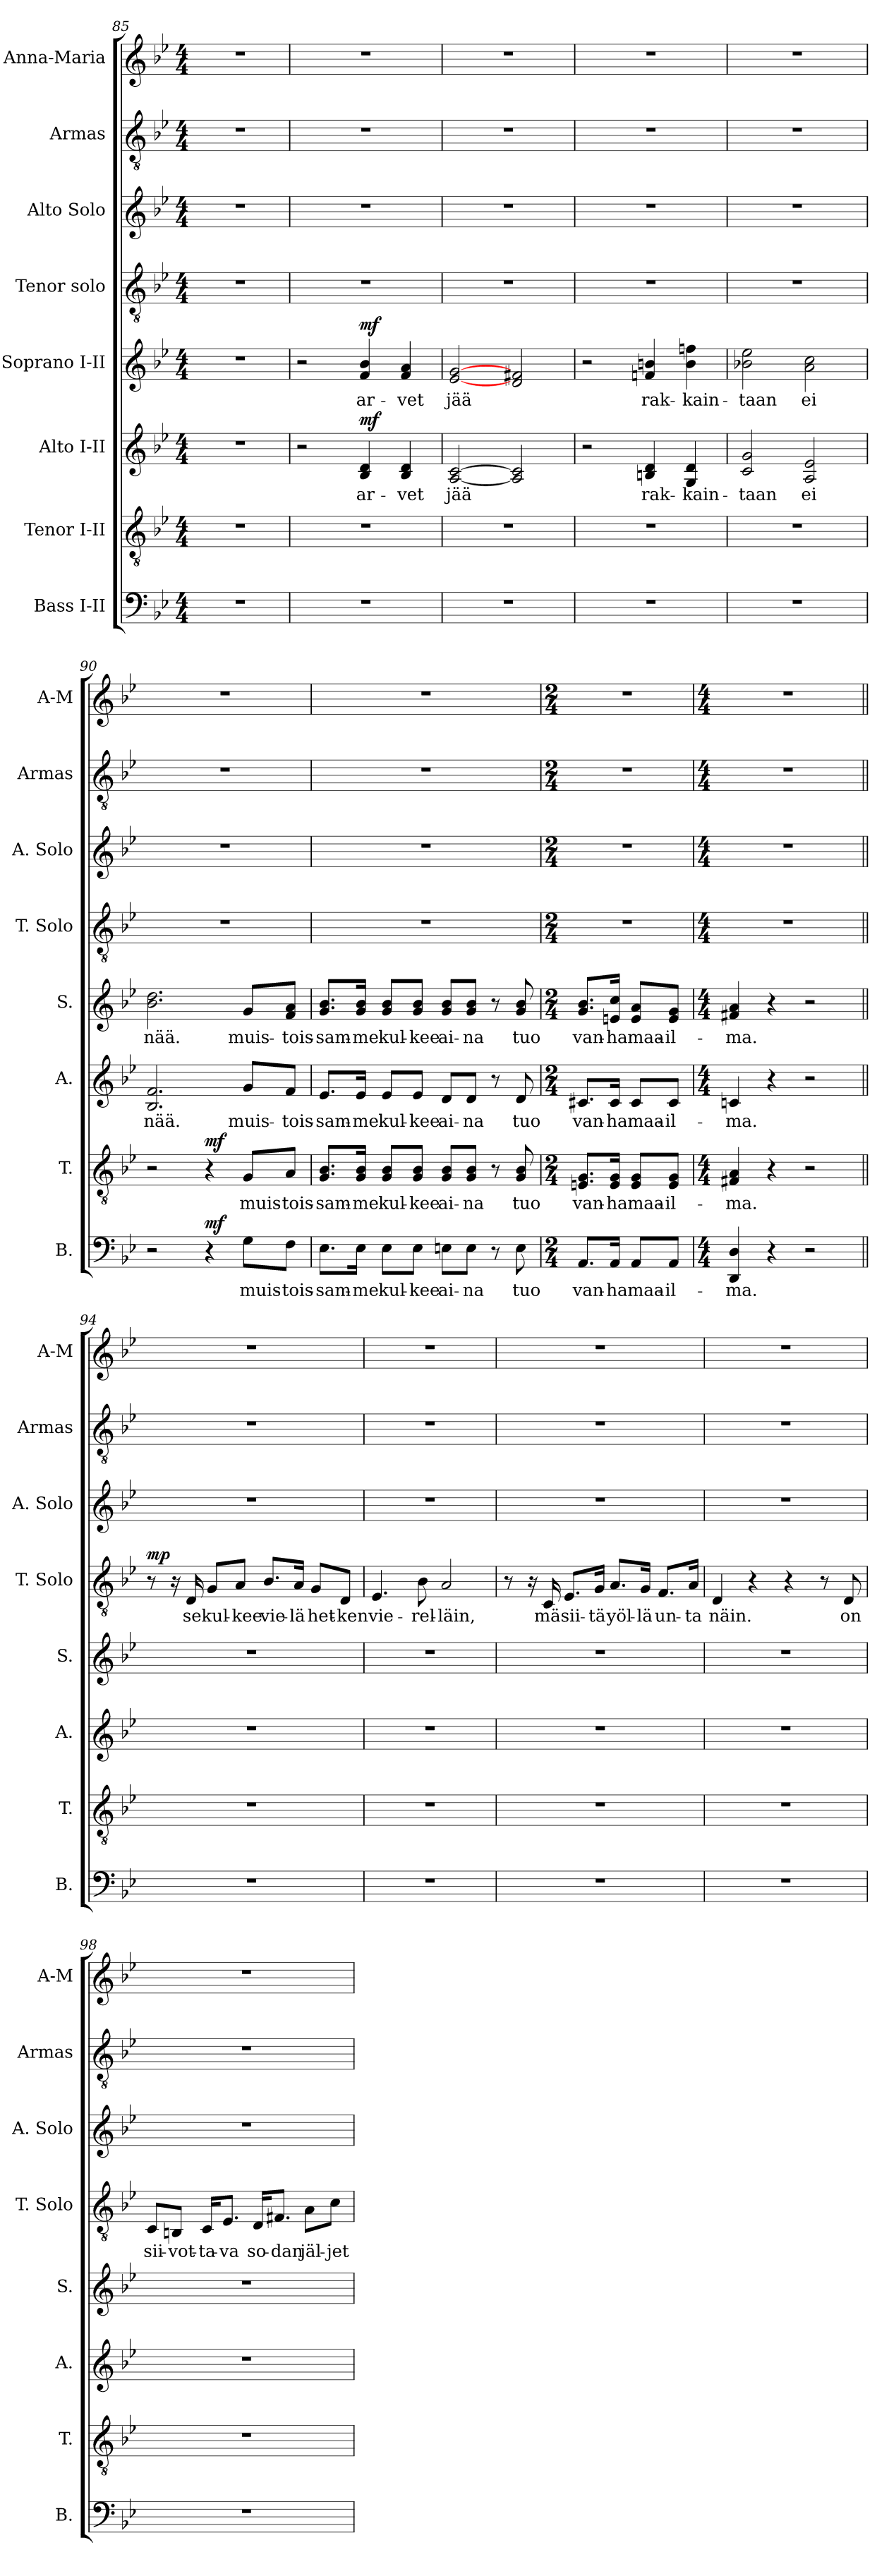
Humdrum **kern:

**kern	**text	**dynam	**kern	**text	**dynam	**kern	**text	**dynam	**kern	**text	**dynam	**kern	**text	**dynam	**kern	**kern	**kern
*part8	*part8	*part8	*part7	*part7	*part7	*part6	*part6	*part6	*part5	*part5	*part5	*part4	*part4	*part4	*part3	*part2	*part1
*staff8	*staff8	*staff8	*staff7	*staff7	*staff7	*staff6	*staff6	*staff6	*staff5	*staff5	*staff5	*staff4	*staff4	*staff4	*staff3	*staff2	*staff1
*I"Bass I-II	*	*	*I"Tenor I-II	*	*	*I"Alto I-II	*	*	*I"Soprano I-II	*	*	*I"Tenor solo	*	*	*I"Alto Solo	*I"Armas	*I"Anna-Maria
*I'B.	*	*	*I'T.	*	*	*I'A.	*	*	*I'S.	*	*	*I'T. Solo	*	*	*I'A. Solo	*I'Armas	*I'A-M
!!LO:LB:g=z
*clefF4	*	*	*clefGv2	*	*	*clefG2	*	*	*clefG2	*	*	*clefGv2	*	*	*clefG2	*clefGv2	*clefG2
*	*	*	*ITrd7c12	*	*	*	*	*	*	*	*	*ITrd7c12	*	*	*	*ITrd7c12	*
*k[b-e-]	*	*	*k[b-e-]	*	*	*k[b-e-]	*	*	*k[b-e-]	*	*	*k[b-e-]	*	*	*k[b-e-]	*k[b-e-]	*k[b-e-]
*B-:	*	*	*B-:	*	*	*B-:	*	*	*B-:	*	*	*B-:	*	*	*B-:	*B-:	*B-:
*M4/4	*	*	*M4/4	*	*	*M4/4	*	*	*M4/4	*	*	*M4/4	*	*	*M4/4	*M4/4	*M4/4
=85	=85	=85	=85	=85	=85	=85	=85	=85	=85	=85	=85	=85	=85	=85	=85	=85	=85
1r	.	.	1r	.	.	1r	.	.	1r	.	.	1r	.	.	1r	1r	1r
=86	=86	=86	=86	=86	=86	=86	=86	=86	=86	=86	=86	=86	=86	=86	=86	=86	=86
1r	.	.	1r	.	.	2r	.	.	2r	.	.	1r	.	.	1r	1r	1r
!	!	!	!	!	!	!	!LO:LY:b:color=#000000	!	!	!	!	!	!	!	!	!	!
!	!	!	!	!	!	!	!	!	!	!LO:LY:b:color=#000000	!	!	!	!	!	!	!
.	.	.	.	.	.	4B-i/ 4di	ar-	mf	4fi/ 4b-i	ar-	mf	.	.	.	.	.	.
!	!	!	!	!	!	!	!LO:LY:b:color=#000000	!	!	!	!	!	!	!	!	!	!
!	!	!	!	!	!	!	!	!	!	!LO:LY:b:color=#000000	!	!	!	!	!	!	!
.	.	.	.	.	.	4B-i/ 4di	-vet	.	4fi/ 4ai	-vet	.	.	.	.	.	.	.
=87	=87	=87	=87	=87	=87	=87	=87	=87	=87	=87	=87	=87	=87	=87	=87	=87	=87
!	!	!	!	!	!	!	!LO:LY:b:color=#000000	!	!	!	!	!	!	!	!	!	!
!	!	!	!	!	!	!	!	!	!	!LO:LY:b:color=#000000	!	!	!	!	!	!	!
1r	.	.	1r	.	.	[<2Ai/ [>2ci	jää	.	[<2e-i/ [>2gi	jää	.	1r	.	.	1r	1r	1r
.	.	.	.	.	.	2Ai/] 2ci]	.	.	2di/ 2f#Xi	.	.	.	.	.	.	.	.
=88	=88	=88	=88	=88	=88	=88	=88	=88	=88	=88	=88	=88	=88	=88	=88	=88	=88
1r	.	.	1r	.	.	2r	.	.	2r	.	.	1r	.	.	1r	1r	1r
!	!	!	!	!	!	!	!LO:LY:b:color=#000000	!	!	!	!	!	!	!	!	!	!
!	!	!	!	!	!	!	!	!	!	!LO:LY:b:color=#000000	!	!	!	!	!	!	!
.	.	.	.	.	.	4Bni/ 4di	rak-	.	4fni/ 4bni	rak-	.	.	.	.	.	.	.
!	!	!	!	!	!	!	!LO:LY:b:color=#000000	!	!	!	!	!	!	!	!	!	!
!	!	!	!	!	!	!	!	!	!	!LO:LY:b:color=#000000	!	!	!	!	!	!	!
.	.	.	.	.	.	4Gi/ 4di	-kain-	.	4bi\ 4ffni	-kain-	.	.	.	.	.	.	.
=89	=89	=89	=89	=89	=89	=89	=89	=89	=89	=89	=89	=89	=89	=89	=89	=89	=89
!	!	!	!	!	!	!	!LO:LY:b:color=#000000	!	!	!	!	!	!	!	!	!	!
!	!	!	!	!	!	!	!	!	!	!LO:LY:b:color=#000000	!	!	!	!	!	!	!
1r	.	.	1r	.	.	2ci/ 2gi	-taan	.	2b-Xi\ 2ee-i	-taan	.	1r	.	.	1r	1r	1r
!	!	!	!	!	!	!	!LO:LY:b:color=#000000	!	!	!	!	!	!	!	!	!	!
!	!	!	!	!	!	!	!	!	!	!LO:LY:b:color=#000000	!	!	!	!	!	!	!
.	.	.	.	.	.	2Ai/ 2e-i	ei	.	2ai\ 2cci	ei	.	.	.	.	.	.	.
!!LO:LB:g=z
=90	=90	=90	=90	=90	=90	=90	=90	=90	=90	=90	=90	=90	=90	=90	=90	=90	=90
!	!	!	!	!	!	!	!LO:LY:b:color=#000000	!	!	!	!	!	!	!	!	!	!
!	!	!	!	!	!	!	!	!	!	!LO:LY:b:color=#000000	!	!	!	!	!	!	!
2r	.	.	2r	.	.	2.B-i/ 2.fi	nää.	.	2.b-i\ 2.ddi	nää.	.	1r	.	.	1r	1r	1r
4r	.	mf	4r	.	mf	.	.	.	.	.	.	.	.	.	.	.	.
!	!LO:LY:b:color=#000000	!	!	!	!	!	!	!	!	!	!	!	!	!	!	!	!
!	!	!	!	!LO:LY:b:color=#000000	!	!	!	!	!	!	!	!	!	!	!	!	!
!	!	!	!	!	!	!	!LO:LY:b:color=#000000	!	!	!	!	!	!	!	!	!	!
!	!	!	!	!	!	!	!	!	!	!LO:LY:b:color=#000000	!	!	!	!	!	!	!
8Gi\L	muis-	.	8GGi/L	muis-	.	8gi/L	muis-	.	8gi/L	muis-	.	.	.	.	.	.	.
!	!LO:LY:b:color=#000000	!	!	!	!	!	!	!	!	!	!	!	!	!	!	!	!
!	!	!	!	!LO:LY:b:color=#000000	!	!	!	!	!	!	!	!	!	!	!	!	!
!	!	!	!	!	!	!	!LO:LY:b:color=#000000	!	!	!	!	!	!	!	!	!	!
!	!	!	!	!	!	!	!	!	!	!LO:LY:b:color=#000000	!	!	!	!	!	!	!
8Fi\J	-tois-	.	8AAi/J	-tois-	.	8fi/J	-tois-	.	8fi/ 8aiJ	-tois-	.	.	.	.	.	.	.
=91	=91	=91	=91	=91	=91	=91	=91	=91	=91	=91	=91	=91	=91	=91	=91	=91	=91
!	!LO:LY:b:color=#000000	!	!	!	!	!	!	!	!	!	!	!	!	!	!	!	!
!	!	!	!	!LO:LY:b:color=#000000	!	!	!	!	!	!	!	!	!	!	!	!	!
!	!	!	!	!	!	!	!LO:LY:b:color=#000000	!	!	!	!	!	!	!	!	!	!
!	!	!	!	!	!	!	!	!	!	!LO:LY:b:color=#000000	!	!	!	!	!	!	!
8.E-i\L	-sam-	.	8.GGi/ 8.BB-iL	-sam-	.	8.e-i/L	-sam-	.	8.gi/ 8.b-iL	-sam-	.	1r	.	.	1r	1r	1r
!	!LO:LY:b:color=#000000	!	!	!	!	!	!	!	!	!	!	!	!	!	!	!	!
!	!	!	!	!LO:LY:b:color=#000000	!	!	!	!	!	!	!	!	!	!	!	!	!
!	!	!	!	!	!	!	!LO:LY:b:color=#000000	!	!	!	!	!	!	!	!	!	!
!	!	!	!	!	!	!	!	!	!	!LO:LY:b:color=#000000	!	!	!	!	!	!	!
16E-i\Jk	-me	.	16GGi/ 16BB-iJk	-me	.	16e-i/Jk	-me	.	16gi/ 16b-iJk	-me	.	.	.	.	.	.	.
!	!LO:LY:b:color=#000000	!	!	!	!	!	!	!	!	!	!	!	!	!	!	!	!
!	!	!	!	!LO:LY:b:color=#000000	!	!	!	!	!	!	!	!	!	!	!	!	!
!	!	!	!	!	!	!	!LO:LY:b:color=#000000	!	!	!	!	!	!	!	!	!	!
!	!	!	!	!	!	!	!	!	!	!LO:LY:b:color=#000000	!	!	!	!	!	!	!
8E-i\L	kul-	.	8GGi/ 8BB-iL	kul-	.	8e-i/L	kul-	.	8gi/ 8b-iL	kul-	.	.	.	.	.	.	.
!	!LO:LY:b:color=#000000	!	!	!	!	!	!	!	!	!	!	!	!	!	!	!	!
!	!	!	!	!LO:LY:b:color=#000000	!	!	!	!	!	!	!	!	!	!	!	!	!
!	!	!	!	!	!	!	!LO:LY:b:color=#000000	!	!	!	!	!	!	!	!	!	!
!	!	!	!	!	!	!	!	!	!	!LO:LY:b:color=#000000	!	!	!	!	!	!	!
8E-i\J	-kee	.	8GGi/ 8BB-iJ	-kee	.	8e-i/J	-kee	.	8gi/ 8b-iJ	-kee	.	.	.	.	.	.	.
!	!LO:LY:b:color=#000000	!	!	!	!	!	!	!	!	!	!	!	!	!	!	!	!
!	!	!	!	!LO:LY:b:color=#000000	!	!	!	!	!	!	!	!	!	!	!	!	!
!	!	!	!	!	!	!	!LO:LY:b:color=#000000	!	!	!	!	!	!	!	!	!	!
!	!	!	!	!	!	!	!	!	!	!LO:LY:b:color=#000000	!	!	!	!	!	!	!
8Eni\L	ai-	.	8GGi/ 8BB-iL	ai-	.	8di/L	ai-	.	8gi/ 8b-iL	ai-	.	.	.	.	.	.	.
!	!LO:LY:b:color=#000000	!	!	!	!	!	!	!	!	!	!	!	!	!	!	!	!
!	!	!	!	!LO:LY:b:color=#000000	!	!	!	!	!	!	!	!	!	!	!	!	!
!	!	!	!	!	!	!	!LO:LY:b:color=#000000	!	!	!	!	!	!	!	!	!	!
!	!	!	!	!	!	!	!	!	!	!LO:LY:b:color=#000000	!	!	!	!	!	!	!
8Ei\J	-na	.	8GGi/ 8BB-iJ	-na	.	8di/J	-na	.	8gi/ 8b-iJ	-na	.	.	.	.	.	.	.
8r	.	.	8r	.	.	8r	.	.	8r	.	.	.	.	.	.	.	.
!	!LO:LY:b:color=#000000	!	!	!	!	!	!	!	!	!	!	!	!	!	!	!	!
!	!	!	!	!LO:LY:b:color=#000000	!	!	!	!	!	!	!	!	!	!	!	!	!
!	!	!	!	!	!	!	!LO:LY:b:color=#000000	!	!	!	!	!	!	!	!	!	!
!	!	!	!	!	!	!	!	!	!	!LO:LY:b:color=#000000	!	!	!	!	!	!	!
8Ei\	tuo	.	8GGi/ 8BB-i	tuo	.	8di/	tuo	.	8gi/ 8b-i	tuo	.	.	.	.	.	.	.
=92	=92	=92	=92	=92	=92	=92	=92	=92	=92	=92	=92	=92	=92	=92	=92	=92	=92
*M2/4	*	*	*M2/4	*	*	*M2/4	*	*	*M2/4	*	*	*M2/4	*	*	*M2/4	*M2/4	*M2/4
!	!LO:LY:b:color=#000000	!	!	!	!	!	!	!	!	!	!	!	!	!	!	!	!
!	!	!	!	!LO:LY:b:color=#000000	!	!	!	!	!	!	!	!	!	!	!	!	!
!	!	!	!	!	!	!	!LO:LY:b:color=#000000	!	!	!	!	!	!	!	!	!	!
!	!	!	!	!	!	!	!	!	!	!LO:LY:b:color=#000000	!	!LO:N:vis=1	!	!	!LO:N:vis=1	!LO:N:vis=1	!LO:N:vis=1
8.AAi/L	van-	.	8.EEni/ 8.GGiL	van-	.	8.c#Xi/L	van-	.	8.gi/ 8.b-iL	van-	.	2r	.	.	2r	2r	2r
!	!LO:LY:b:color=#000000	!	!	!	!	!	!	!	!	!	!	!	!	!	!	!	!
!	!	!	!	!LO:LY:b:color=#000000	!	!	!	!	!	!	!	!	!	!	!	!	!
!	!	!	!	!	!	!	!LO:LY:b:color=#000000	!	!	!	!	!	!	!	!	!	!
!	!	!	!	!	!	!	!	!	!	!LO:LY:b:color=#000000	!	!	!	!	!	!	!
16AAi/Jk	-ha	.	16EEi/ 16GGiJk	-ha	.	16c#i/Jk	-ha	.	16eni/ 16cciJk	-ha	.	.	.	.	.	.	.
!	!LO:LY:b:color=#000000	!	!	!	!	!	!	!	!	!	!	!	!	!	!	!	!
!	!	!	!	!LO:LY:b:color=#000000	!	!	!	!	!	!	!	!	!	!	!	!	!
!	!	!	!	!	!	!	!LO:LY:b:color=#000000	!	!	!	!	!	!	!	!	!	!
!	!	!	!	!	!	!	!	!	!	!LO:LY:b:color=#000000	!	!	!	!	!	!	!
8AAi/L	maa-	.	8EEi/ 8GGiL	maa-	.	8c#i/L	maa-	.	8ei/ 8aiL	maa-	.	.	.	.	.	.	.
!	!LO:LY:b:color=#000000	!	!	!	!	!	!	!	!	!	!	!	!	!	!	!	!
!	!	!	!	!LO:LY:b:color=#000000	!	!	!	!	!	!	!	!	!	!	!	!	!
!	!	!	!	!	!	!	!LO:LY:b:color=#000000	!	!	!	!	!	!	!	!	!	!
!	!	!	!	!	!	!	!	!	!	!LO:LY:b:color=#000000	!	!	!	!	!	!	!
8AAi/J	-il-	.	8EEi/ 8GGiJ	-il-	.	8c#i/J	-il-	.	8ei/ 8giJ	-il-	.	.	.	.	.	.	.
=93	=93	=93	=93	=93	=93	=93	=93	=93	=93	=93	=93	=93	=93	=93	=93	=93	=93
*M4/4	*	*	*M4/4	*	*	*M4/4	*	*	*M4/4	*	*	*M4/4	*	*	*M4/4	*M4/4	*M4/4
!	!LO:LY:b:color=#000000	!	!	!	!	!	!	!	!	!	!	!	!	!	!	!	!
!	!	!	!	!LO:LY:b:color=#000000	!	!	!	!	!	!	!	!	!	!	!	!	!
!	!	!	!	!	!	!	!LO:LY:b:color=#000000	!	!	!	!	!	!	!	!	!	!
!	!	!	!	!	!	!	!	!	!	!LO:LY:b:color=#000000	!	!	!	!	!	!	!
4DDi/ 4Di	-ma.	.	4FF#Xi/ 4AAi	-ma.	.	4cni/	-ma.	.	4f#Xi/ 4ai	-ma.	.	1r	.	.	1r	1r	1r
4r	.	.	4r	.	.	4r	.	.	4r	.	.	.	.	.	.	.	.
2r	.	.	2r	.	.	2r	.	.	2r	.	.	.	.	.	.	.	.
!!LO:PB:g=z
=94||	=94||	=94||	=94||	=94||	=94||	=94||	=94||	=94||	=94||	=94||	=94||	=94||	=94||	=94||	=94||	=94||	=94||
1r	.	.	1r	.	.	1r	.	.	1r	.	.	8r	.	mp	1r	1r	1r
.	.	.	.	.	.	.	.	.	.	.	.	16r	.	.	.	.	.
!	!	!	!	!	!	!	!	!	!	!	!	!	!LO:LY:b:color=#000000	!	!	!	!
.	.	.	.	.	.	.	.	.	.	.	.	16DDi/	se	.	.	.	.
!	!	!	!	!	!	!	!	!	!	!	!	!	!LO:LY:b:color=#000000	!	!	!	!
.	.	.	.	.	.	.	.	.	.	.	.	8GGi/L	kul-	.	.	.	.
!	!	!	!	!	!	!	!	!	!	!	!	!	!LO:LY:b:color=#000000	!	!	!	!
.	.	.	.	.	.	.	.	.	.	.	.	8AAi/J	-kee	.	.	.	.
!	!	!	!	!	!	!	!	!	!	!	!	!	!LO:LY:b:color=#000000	!	!	!	!
.	.	.	.	.	.	.	.	.	.	.	.	8.BB-i/L	vie-	.	.	.	.
!	!	!	!	!	!	!	!	!	!	!	!	!	!LO:LY:b:color=#000000	!	!	!	!
.	.	.	.	.	.	.	.	.	.	.	.	16AAi/Jk	-lä	.	.	.	.
!	!	!	!	!	!	!	!	!	!	!	!	!	!LO:LY:b:color=#000000	!	!	!	!
.	.	.	.	.	.	.	.	.	.	.	.	8GGi/L	het-	.	.	.	.
!	!	!	!	!	!	!	!	!	!	!	!	!	!LO:LY:b:color=#000000	!	!	!	!
.	.	.	.	.	.	.	.	.	.	.	.	8DDi/J	-ken	.	.	.	.
=95	=95	=95	=95	=95	=95	=95	=95	=95	=95	=95	=95	=95	=95	=95	=95	=95	=95
!	!	!	!	!	!	!	!	!	!	!	!	!	!LO:LY:b:color=#000000	!	!	!	!
1r	.	.	1r	.	.	1r	.	.	1r	.	.	4.EE-i/	vie-	.	1r	1r	1r
!	!	!	!	!	!	!	!	!	!	!	!	!	!LO:LY:b:color=#000000	!	!	!	!
.	.	.	.	.	.	.	.	.	.	.	.	8BB-i\	-rel-	.	.	.	.
!	!	!	!	!	!	!	!	!	!	!	!	!	!LO:LY:b:color=#000000	!	!	!	!
.	.	.	.	.	.	.	.	.	.	.	.	2AAi/	-läin,	.	.	.	.
=96	=96	=96	=96	=96	=96	=96	=96	=96	=96	=96	=96	=96	=96	=96	=96	=96	=96
1r	.	.	1r	.	.	1r	.	.	1r	.	.	8r	.	.	1r	1r	1r
.	.	.	.	.	.	.	.	.	.	.	.	16r	.	.	.	.	.
!	!	!	!	!	!	!	!	!	!	!	!	!	!LO:LY:b:color=#000000	!	!	!	!
.	.	.	.	.	.	.	.	.	.	.	.	16CCi/	mä	.	.	.	.
!	!	!	!	!	!	!	!	!	!	!	!	!	!LO:LY:b:color=#000000	!	!	!	!
.	.	.	.	.	.	.	.	.	.	.	.	8.EE-i/L	sii-	.	.	.	.
!	!	!	!	!	!	!	!	!	!	!	!	!	!LO:LY:b:color=#000000	!	!	!	!
.	.	.	.	.	.	.	.	.	.	.	.	16GGi/Jk	-tä	.	.	.	.
!	!	!	!	!	!	!	!	!	!	!	!	!	!LO:LY:b:color=#000000	!	!	!	!
.	.	.	.	.	.	.	.	.	.	.	.	8.AAi/L	yöl-	.	.	.	.
!	!	!	!	!	!	!	!	!	!	!	!	!	!LO:LY:b:color=#000000	!	!	!	!
.	.	.	.	.	.	.	.	.	.	.	.	16GGi/Jk	-lä	.	.	.	.
!	!	!	!	!	!	!	!	!	!	!	!	!	!LO:LY:b:color=#000000	!	!	!	!
.	.	.	.	.	.	.	.	.	.	.	.	8.FFi/L	un-	.	.	.	.
!	!	!	!	!	!	!	!	!	!	!	!	!	!LO:LY:b:color=#000000	!	!	!	!
.	.	.	.	.	.	.	.	.	.	.	.	16AAi/Jk	-ta	.	.	.	.
=97	=97	=97	=97	=97	=97	=97	=97	=97	=97	=97	=97	=97	=97	=97	=97	=97	=97
!	!	!	!	!	!	!	!	!	!	!	!	!	!LO:LY:b:color=#000000	!	!	!	!
1r	.	.	1r	.	.	1r	.	.	1r	.	.	4DDi/	näin.	.	1r	1r	1r
.	.	.	.	.	.	.	.	.	.	.	.	4r	.	.	.	.	.
.	.	.	.	.	.	.	.	.	.	.	.	4r	.	.	.	.	.
.	.	.	.	.	.	.	.	.	.	.	.	8r	.	.	.	.	.
!	!	!	!	!	!	!	!	!	!	!	!	!	!LO:LY:b:color=#000000	!	!	!	!
.	.	.	.	.	.	.	.	.	.	.	.	8DDi/	on	.	.	.	.
!!LO:LB:g=z
=98	=98	=98	=98	=98	=98	=98	=98	=98	=98	=98	=98	=98	=98	=98	=98	=98	=98
!	!	!	!	!	!	!	!	!	!	!	!	!	!LO:LY:b:color=#000000	!	!	!	!
1r	.	.	1r	.	.	1r	.	.	1r	.	.	8CCi/L	sii-	.	1r	1r	1r
!	!	!	!	!	!	!	!	!	!	!	!	!	!LO:LY:b:color=#000000	!	!	!	!
.	.	.	.	.	.	.	.	.	.	.	.	8BBBni/J	-vot-	.	.	.	.
!	!	!	!	!	!	!	!	!	!	!	!	!	!LO:LY:b:color=#000000	!	!	!	!
.	.	.	.	.	.	.	.	.	.	.	.	16CCi/KL	-ta-	.	.	.	.
!	!	!	!	!	!	!	!	!	!	!	!	!	!LO:LY:b:color=#000000	!	!	!	!
.	.	.	.	.	.	.	.	.	.	.	.	8.EE-i/J	-va	.	.	.	.
!	!	!	!	!	!	!	!	!	!	!	!	!	!LO:LY:b:color=#000000	!	!	!	!
.	.	.	.	.	.	.	.	.	.	.	.	16DDi/KL	so-	.	.	.	.
!	!	!	!	!	!	!	!	!	!	!	!	!	!LO:LY:b:color=#000000	!	!	!	!
.	.	.	.	.	.	.	.	.	.	.	.	8.FF#Xi/J	-dan	.	.	.	.
!	!	!	!	!	!	!	!	!	!	!	!	!	!LO:LY:b:color=#000000	!	!	!	!
.	.	.	.	.	.	.	.	.	.	.	.	8AAi\L	jäl-	.	.	.	.
!	!	!	!	!	!	!	!	!	!	!	!	!	!LO:LY:b:color=#000000	!	!	!	!
.	.	.	.	.	.	.	.	.	.	.	.	8Ci\J	-jet	.	.	.	.
=	=	=	=	=	=	=	=	=	=	=	=	=	=	=	=	=	=
*-	*-	*-	*-	*-	*-	*-	*-	*-	*-	*-	*-	*-	*-	*-	*-	*-	*-
